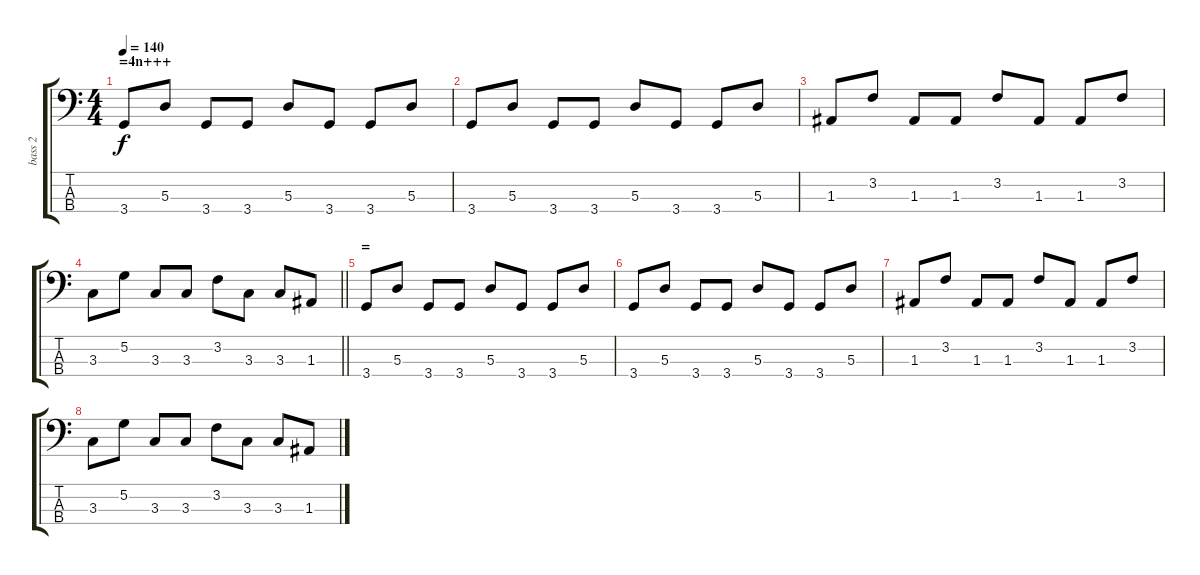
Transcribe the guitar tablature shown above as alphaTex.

\track ("bass 2" "bass 2") {instrument electricbasspick}
\staff {score tabs}
\tuning (G2 D2 A1 E1) {hide}
\ts (4 4)
\section ("" "=4n+++")
\tempo 140
\clef f4
\ks c
3.4.8{dy f} 5.3.8 3.4.8 3.4.8 5.3.8 3.4.8 3.4.8 5.3.8 |
3.4.8 5.3.8 3.4.8 3.4.8 5.3.8 3.4.8 3.4.8 5.3.8 |
1.3.8 3.2.8 1.3.8 1.3.8 3.2.8 1.3.8 1.3.8 3.2.8 |
\barLineRight lightlight
3.3.8 5.2.8 3.3.8 3.3.8 3.2.8 3.3.8 3.3.8 1.3.8 |
\section ("" "=")
3.4.8 5.3.8 3.4.8 3.4.8 5.3.8 3.4.8 3.4.8 5.3.8 |
3.4.8 5.3.8 3.4.8 3.4.8 5.3.8 3.4.8 3.4.8 5.3.8 |
1.3.8 3.2.8 1.3.8 1.3.8 3.2.8 1.3.8 1.3.8 3.2.8 |
3.3.8 5.2.8 3.3.8 3.3.8 3.2.8 3.3.8 3.3.8 1.3.8
